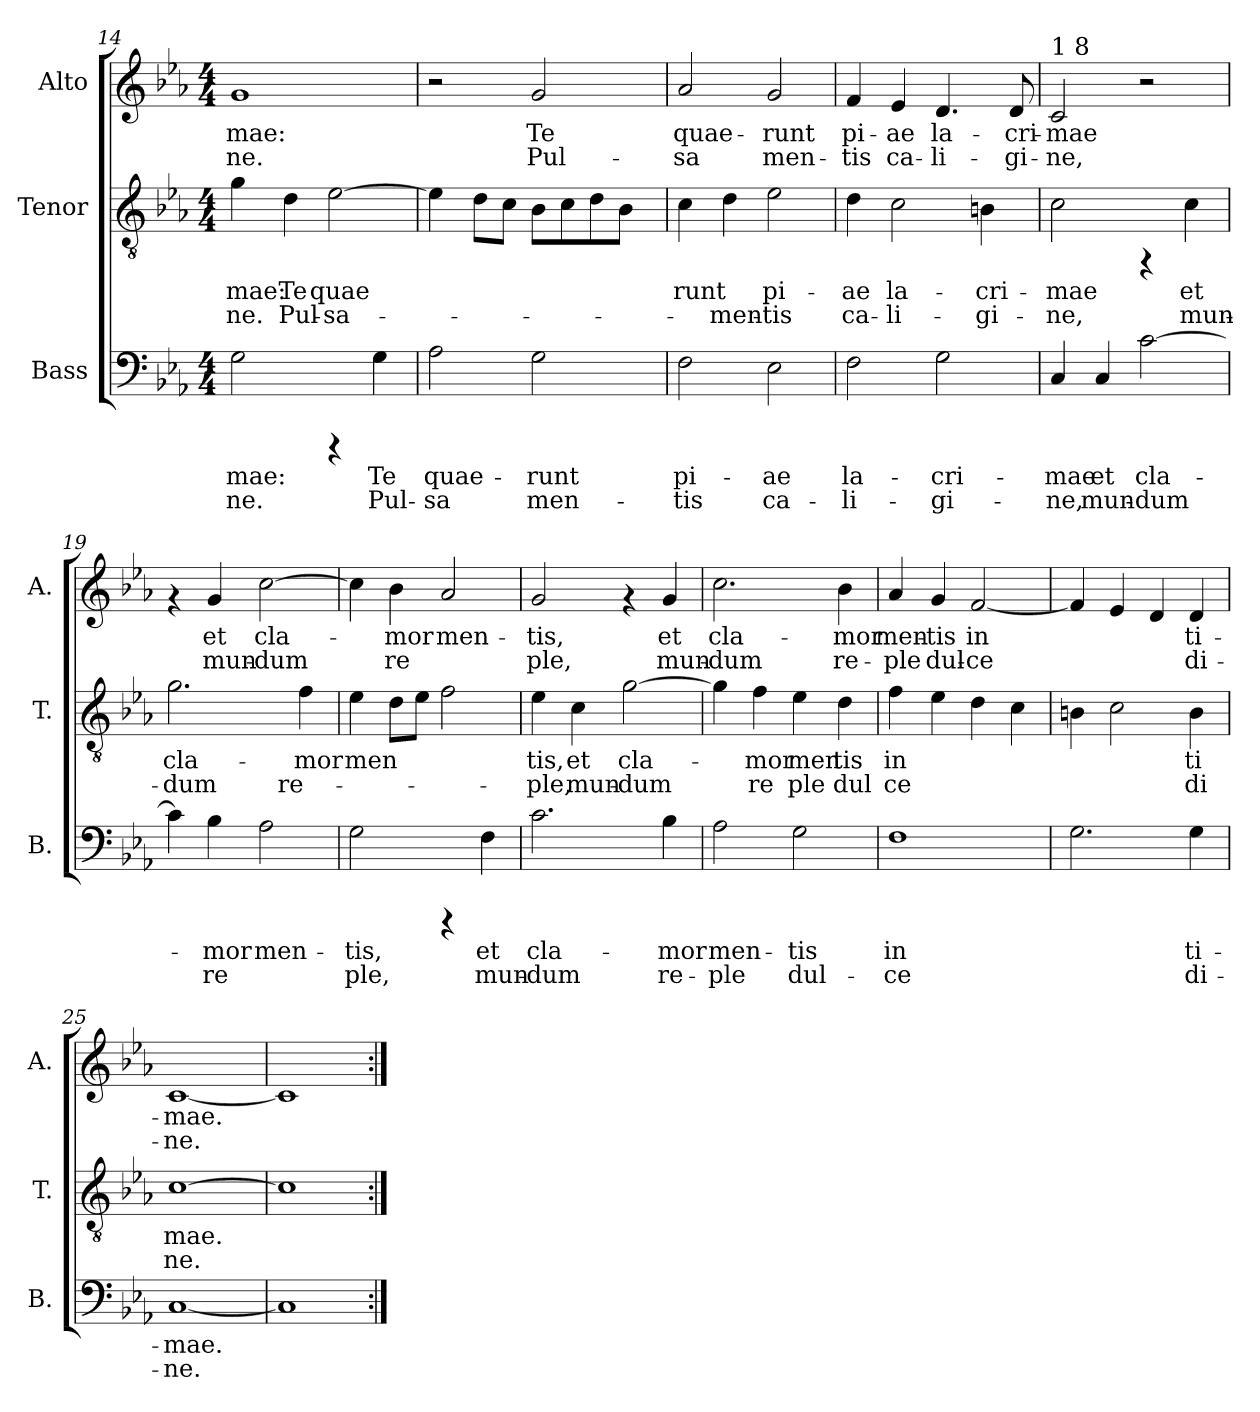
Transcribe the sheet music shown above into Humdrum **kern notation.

**kern	**text	**text	**kern	**text	**text	**kern	**text	**text
*part3	*part3	*part3	*part2	*part2	*part2	*part1	*part1	*part1
*staff3	*staff3	*staff3	*staff2	*staff2	*staff2	*staff1	*staff1	*staff1
*I"Bass	*	*	*I"Tenor	*	*	*I"Alto	*	*
*I'B.	*	*	*I'T.	*	*	*I'A.	*	*
!!LO:PB:g=z
*clefF4	*	*	*clefGv2	*	*	*clefG2	*	*
*k[b-e-a-]	*	*	*k[b-e-a-]	*	*	*k[b-e-a-]	*	*
*E-:	*	*	*E-:	*	*	*E-:	*	*
*M4/4	*	*	*M4/4	*	*	*M4/4	*	*
=14	=14	=14	=14	=14	=14	=14	=14	=14
!	!LO:LY:b:cj	!LO:LY:b:cj	!	!LO:LY:b:cj	!LO:LY:b:cj	!	!LO:LY:b:cj	!LO:LY:b:cj
2G\	-mae:	ne.	4g\	-mae:	ne.	1g	-mae:	ne.
!	!	!	!	!LO:LY:b:cj	!LO:LY:b:cj	!	!	!
.	.	.	4d\	Te	Pul-	.	.	.
!	!	!	!	!LO:LY:b:cj	!LO:LY:b:cj	!	!	!
4rCCC	.	.	[>2e-\	-quae-	-sa-	.	.	.
!	!LO:LY:b:cj	!LO:LY:b:cj	!	!	!	!	!	!
4G\	Te	Pul-	.	.	.	.	.	.
=15	=15	=15	=15	=15	=15	=15	=15	=15
!	!LO:LY:b:cj	!LO:LY:b:cj	!	!LO:LY:b:cj	!	!	!	!
2A-\	-quae-	-sa	4e-\]	--	.	2r	.	.
!	!	!	!	!LO:LY:b:cj	!	!	!	!
.	.	.	8d\L	--	.	.	.	.
!	!	!	!	!LO:LY:b:cj	!	!	!	!
.	.	.	8c\J	--	.	.	.	.
!	!LO:LY:b:cj	!LO:LY:b:cj	!	!LO:LY:b:cj	!	!	!LO:LY:b:cj	!LO:LY:b:cj
2G\	runt	men-	8B-\L	--	.	2g/	Te	Pul-
!	!	!	!	!LO:LY:b:cj	!	!	!	!
.	.	.	8c\	--	.	.	.	.
!	!	!	!	!LO:LY:b:cj	!	!	!	!
.	.	.	8d\	--	.	.	.	.
!	!	!	!	!LO:LY:b:cj	!	!	!	!
.	.	.	8B-\J	--	.	.	.	.
=16	=16	=16	=16	=16	=16	=16	=16	=16
!	!LO:LY:b:cj	!LO:LY:b:cj	!	!LO:LY:b:cj	!LO:LY:b:cj	!	!LO:LY:b:cj	!LO:LY:b:cj
2F\	-pi-	-tis	4c\	-runt	.	2a-/	-quae-	-sa
!	!	!	!	!LO:LY:b:cj	!LO:LY:b:cj	!	!	!
.	.	.	4d\	-	-men-	.	.	.
!	!LO:LY:b:cj	!LO:LY:b:cj	!	!LO:LY:b:cj	!LO:LY:b:cj	!	!LO:LY:b:cj	!LO:LY:b:cj
2E-\	ae	ca-	2e-\	-pi-	-tis	2g/	runt	men-
=17	=17	=17	=17	=17	=17	=17	=17	=17
!	!LO:LY:b:cj	!LO:LY:b:cj	!	!LO:LY:b:cj	!LO:LY:b:cj	!	!LO:LY:b:cj	!LO:LY:b:cj
2F\	-la-	-li-	4d\	ae	ca-	4f/	-pi-	-tis
!	!	!	!	!LO:LY:b:cj	!LO:LY:b:cj	!	!LO:LY:b:cj	!LO:LY:b:cj
.	.	.	2c\	-la-	-li-	4e-/	ae	ca-
!	!LO:LY:b:cj	!LO:LY:b:cj	!	!	!	!	!LO:LY:b:cj	!LO:LY:b:cj
2G\	-cri-	-gi-	.	.	.	4.d/	-la-	-li-
!	!	!	!	!LO:LY:b:cj	!LO:LY:b:cj	!	!	!
.	.	.	4Bn\	-cri-	-gi-	.	.	.
!	!	!	!	!	!	!	!LO:LY:b:cj	!LO:LY:b:cj
.	.	.	.	.	.	8d/	-cri-	-gi-
!!LO:LB:g=z
=18	=18	=18	=18	=18	=18	=18	=18	=18
!	!	!	!	!	!	!LO:TX:a:t=1 8	!	!
!	!LO:LY:b:cj	!LO:LY:b:cj	!	!LO:LY:b:cj	!LO:LY:b:cj	!	!LO:LY:b:cj	!LO:LY:b:cj
4C/	-mae	ne,	2c\	-mae	ne,	2c/	-mae	ne,
!	!LO:LY:b:cj	!LO:LY:b:cj	!	!	!	!	!	!
4C/	et	mun-	.	.	.	.	.	.
!	!LO:LY:b:cj	!LO:LY:b:cj	!	!	!	!	!	!
[>2c\	-cla-	-dum	4rFF	.	.	2r	.	.
!	!	!	!	!LO:LY:b:cj	!LO:LY:b:cj	!	!	!
.	.	.	4c\	et	mun-	.	.	.
=19	=19	=19	=19	=19	=19	=19	=19	=19
!	!LO:LY:b:cj	!LO:LY:b:cj	!	!LO:LY:b:cj	!LO:LY:b:cj	!	!	!
4c\]	.	.	2.g\	-cla-	-dum	4rf	.	.
!	!LO:LY:b:cj	!LO:LY:b:cj	!	!	!	!	!LO:LY:b:cj	!LO:LY:b:cj
4B-\	mor	re-	.	.	.	4g/	et	mun-
!	!LO:LY:b:cj	!LO:LY:b:cj	!	!	!	!	!LO:LY:b:cj	!LO:LY:b:cj
2A-\	-men-	--	.	.	.	[>2cc\	-cla-	-dum
!	!	!	!	!LO:LY:b:cj	!LO:LY:b:cj	!	!	!
.	.	.	4f\	mor	re-	.	.	.
=20	=20	=20	=20	=20	=20	=20	=20	=20
!	!LO:LY:b:cj	!LO:LY:b:cj	!	!LO:LY:b:cj	!	!	!LO:LY:b:cj	!LO:LY:b:cj
2G\	-tis,	ple,	4e-\	-men-	.	4cc\]	.	.
!	!	!	!	!LO:LY:b:cj	!	!	!LO:LY:b:cj	!LO:LY:b:cj
.	.	.	8d\L	--	.	4b-\	mor	re-
!	!	!	!	!LO:LY:b:cj	!	!	!	!
.	.	.	8e-\J	--	.	.	.	.
!	!	!	!	!LO:LY:b:cj	!	!	!LO:LY:b:cj	!LO:LY:b:cj
4rCCC	.	.	2f\	--	.	2a-/	-men-	--
!	!LO:LY:b:cj	!LO:LY:b:cj	!	!	!	!	!	!
4F\	et	mun-	.	.	.	.	.	.
=21	=21	=21	=21	=21	=21	=21	=21	=21
!	!LO:LY:b:cj	!LO:LY:b:cj	!	!LO:LY:b:cj	!LO:LY:b:cj	!	!LO:LY:b:cj	!LO:LY:b:cj
2.c\	-cla-	-dum	4e-\	-tis,	ple,	2g/	-tis,	ple,
!	!	!	!	!LO:LY:b:cj	!LO:LY:b:cj	!	!	!
.	.	.	4c\	et	mun-	.	.	.
!	!	!	!	!LO:LY:b:cj	!LO:LY:b:cj	!	!	!
.	.	.	[<2g\	-cla-	-dum	4rf	.	.
!	!LO:LY:b:cj	!LO:LY:b:cj	!	!	!	!	!LO:LY:b:cj	!LO:LY:b:cj
4B-\	mor	re-	.	.	.	4g/	et	mun-
!!LO:LB:g=z
=22	=22	=22	=22	=22	=22	=22	=22	=22
!	!LO:LY:b:cj	!LO:LY:b:cj	!	!LO:LY:b:cj	!LO:LY:b:cj	!	!LO:LY:b:cj	!LO:LY:b:cj
2A-\	-men-	-ple	4g\]	.	.	2.cc\	-cla-	-dum
!	!	!	!	!LO:LY:b:cj	!LO:LY:b:cj	!	!	!
.	.	.	4f\	mor	re	.	.	.
!	!LO:LY:b:cj	!LO:LY:b:cj	!	!LO:LY:b:cj	!LO:LY:b:cj	!	!	!
2G\	tis	dul-	4e-\	men	ple	.	.	.
!	!	!	!	!LO:LY:b:cj	!LO:LY:b:cj	!	!LO:LY:b:cj	!LO:LY:b:cj
.	.	.	4d\	tis	dul	4b-\	mor	re-
=23	=23	=23	=23	=23	=23	=23	=23	=23
!	!LO:LY:b:cj	!LO:LY:b:cj	!	!LO:LY:b:cj	!LO:LY:b:cj	!	!LO:LY:b:cj	!LO:LY:b:cj
1F	-in-	-ce-	4f\	in	ce	4a-/	-men-	-ple
!	!	!	!	!LO:LY:b:cj	!LO:LY:b:cj	!	!LO:LY:b:cj	!LO:LY:b:cj
.	.	.	4e-\	.	.	4g/	tis	dul-
!	!	!	!	!LO:LY:b:cj	!LO:LY:b:cj	!	!LO:LY:b:cj	!LO:LY:b:cj
.	.	.	4d\	.	.	[<2f/	-in-	-ce-
!	!	!	!	!LO:LY:b:cj	!LO:LY:b:cj	!	!	!
.	.	.	4c\	.	.	.	.	.
=24	=24	=24	=24	=24	=24	=24	=24	=24
!	!LO:LY:b:cj	!LO:LY:b:cj	!	!LO:LY:b:cj	!LO:LY:b:cj	!	!LO:LY:b:cj	!LO:LY:b:cj
2.G\	--	--	4Bn\	.	.	4f/]	--	--
!	!	!	!	!LO:LY:b:cj	!LO:LY:b:cj	!	!LO:LY:b:cj	!LO:LY:b:cj
.	.	.	2c\	.	.	4e-/	--	--
!	!	!	!	!	!	!	!LO:LY:b:cj	!LO:LY:b:cj
.	.	.	.	.	.	4d/	--	--
!	!LO:LY:b:cj	!LO:LY:b:cj	!	!LO:LY:b:cj	!LO:LY:b:cj	!	!LO:LY:b:cj	!LO:LY:b:cj
4G\	-ti-	-di-	4B\	ti	di	4d/	-ti-	-di-
=25	=25	=25	=25	=25	=25	=25	=25	=25
!	!LO:LY:b:cj	!LO:LY:b:cj	!	!LO:LY:b:cj	!LO:LY:b:cj	!	!LO:LY:b:cj	!LO:LY:b:cj
[<1C	-mae.	ne.	[>1c	mae.	ne.	[<1c	-mae.-	-ne.
=26	=26	=26	=26	=26	=26	=26	=26	=26
!	!LO:LY:b:cj	!	!	!LO:LY:b:cj	!	!	!LO:LY:b:cj	!
1C]	.	.	1c]	.	.	1c]	-	.
=:|!	=:|!	=:|!	=:|!	=:|!	=:|!	=:|!	=:|!	=:|!
*-	*-	*-	*-	*-	*-	*-	*-	*-
